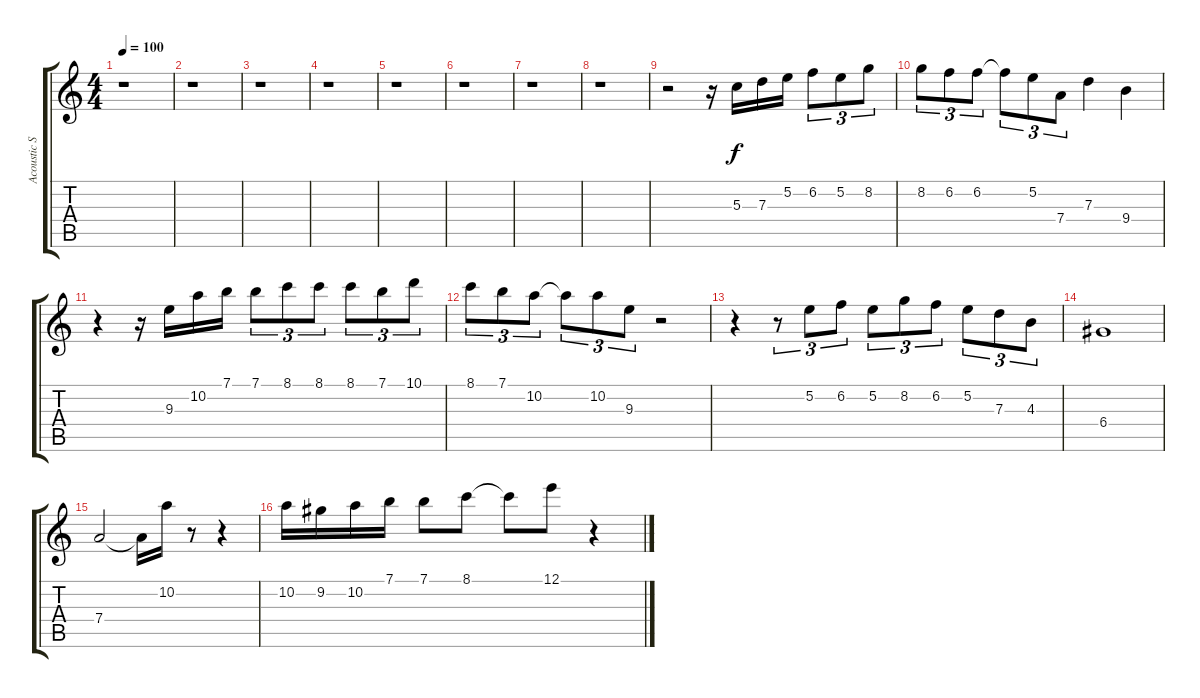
\track ("Acoustic Santana" "Acoustic S") {instrument acousticguitarsteel}
\staff {score tabs}
\tuning (E4 B3 G3 D3 A2 E2) {hide}
\ts (4 4)
\tempo 100
\clef g2
\ks c
r.1{dy f} |
r.1 |
r.1 |
r.1 |
r.1 |
r.1 |
r.1 |
r.1 |
r.2 r.16 5.3.16 7.3.16 5.2.16 6.2.8{tu (3 2)} 5.2.8{tu (3 2)} 8.2.8{tu (3 2)} |
8.2.8{tu (3 2)} 6.2.8{tu (3 2)} 6.2.8{tu (3 2)} 6.2{t}.8{tu (3 2)} 5.2.8{tu (3 2)} 7.4.8{tu (3 2)} 7.3.4 9.4.4 |
r.4 r.16 9.3.16 10.2.16 7.1.16 7.1.8{tu (3 2)} 8.1.8{tu (3 2)} 8.1.8{tu (3 2)} 8.1.8{tu (3 2)} 7.1.8{tu (3 2)} 10.1.8{tu (3 2)} |
8.1.8{tu (3 2)} 7.1.8{tu (3 2)} 10.2.8{tu (3 2)} 10.2{t}.8{tu (3 2)} 10.2.8{tu (3 2)} 9.3.8{tu (3 2)} r.2 |
r.4 r.8{tu (3 2)} 5.2.8{tu (3 2)} 6.2.8{tu (3 2)} 5.2.8{tu (3 2)} 8.2.8{tu (3 2)} 6.2.8{tu (3 2)} 5.2.8{tu (3 2)} 7.3.8{tu (3 2)} 4.3.8{tu (3 2)} |
6.4.1 |
7.4.2 7.4{t}.16 10.2.16 r.8 r.4 |
10.2.16 9.2.16 10.2.16 7.1.16 7.1.8 8.1.8 8.1{t}.8 12.1.8 r.4
